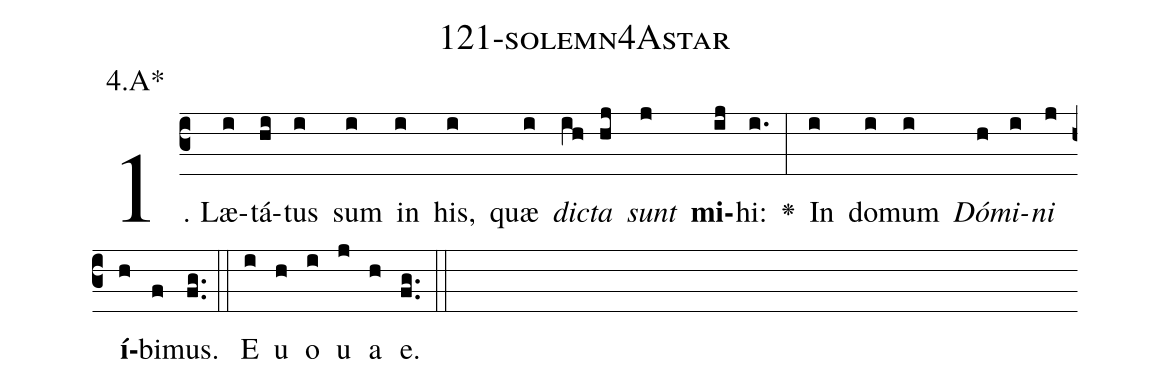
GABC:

name: 121-solemn4Astar;
annotation: 4.A*;
%%
(c3)1. Læ(i)tá(hi)tus(i) sum(i) in(i) his,(i) quæ(i) <i>dic</i>(ih)<i>ta</i>(hj) <i>sunt</i>(j) <b>mi</b>(ij)hi:(i.) <v>\greheightstar</v>(:) In(i) do(i)mum(i) <i>Dó</i>(h)<i>mi</i>(i)<i>ni</i>(j) <b>í</b>(h)bi(f)mus.(fg..) (::) E(i) u(h) o(i) u(j) a(h) e.(fg..) (::)
